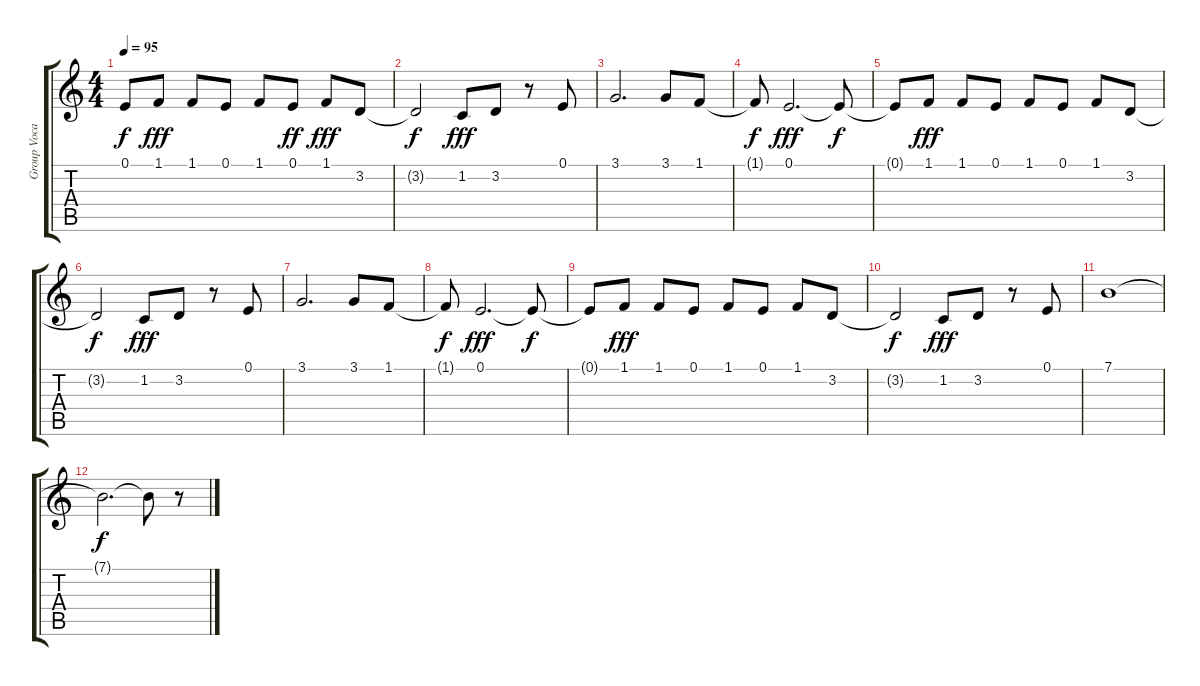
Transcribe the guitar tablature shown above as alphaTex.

\track ("Group Vocal" "Group Voca") {instrument voiceoohs}
\staff {score tabs}
\tuning (E4 B3 G3 D3 A2 E2) {hide}
\ts (4 4)
\tempo 95
\clef g2
\ks c
0.1{t}.8{dy f} 1.1.8{dy fff} 1.1.8 0.1.8 1.1.8 0.1.8{dy ff} 1.1.8{dy fff} 3.2.8 |
3.2{t}.2{dy f} 1.2.8{dy fff} 3.2.8 r.8 0.1.8 |
3.1.2{d} 3.1.8 1.1.8 |
1.1{t}.8{dy f} 0.1.2{d dy fff} 0.1{t}.8{dy f} |
0.1{t}.8 1.1.8{dy fff} 1.1.8 0.1.8 1.1.8 0.1.8 1.1.8 3.2.8 |
3.2{t}.2{dy f} 1.2.8{dy fff} 3.2.8 r.8 0.1.8 |
3.1.2{d} 3.1.8 1.1.8 |
1.1{t}.8{dy f} 0.1.2{d dy fff} 0.1{t}.8{dy f} |
0.1{t}.8 1.1.8{dy fff} 1.1.8 0.1.8 1.1.8 0.1.8 1.1.8 3.2.8 |
3.2{t}.2{dy f} 1.2.8{dy fff} 3.2.8 r.8 0.1.8 |
7.1.1 |
7.1{t}.2{d dy f} 7.1{t}.8 r.8
